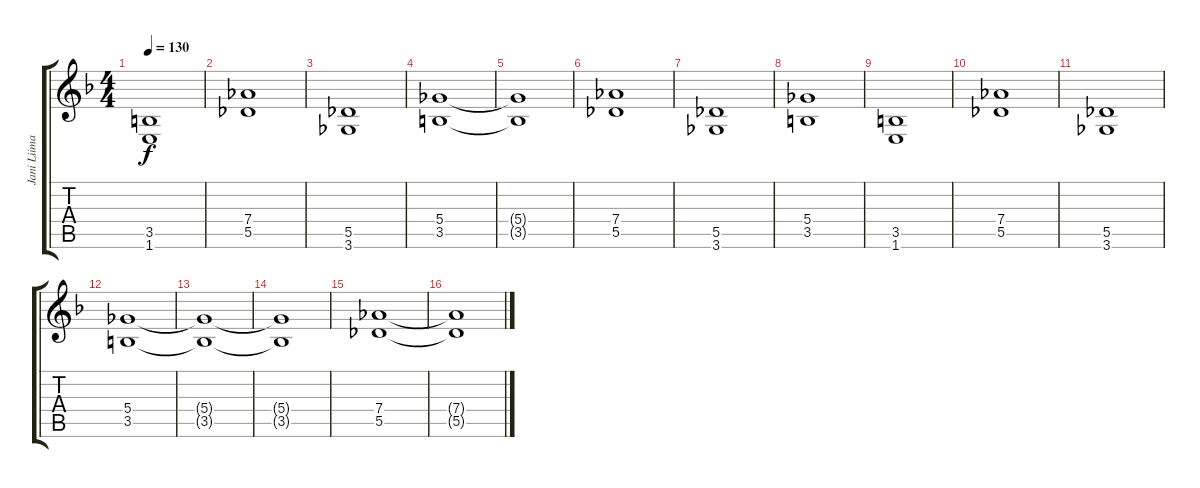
\track ("Jani Liimatainen 2" "Jani Liima") {instrument distortionguitar}
\staff {score tabs}
\tuning (Eb4 Bb3 Gb3 Db3 Ab2 Eb2) {hide}
\ts (4 4)
\tempo 130
\clef g2
\ks dminor
(3.5 1.6).1{dy f} |
(7.4 5.5).1 |
(5.5 3.6).1 |
(5.4 3.5).1 |
(5.4{t} 3.5{t}).1 |
(7.4 5.5).1 |
(5.5 3.6).1 |
(5.4 3.5).1 |
(3.5 1.6).1 |
(7.4 5.5).1 |
(5.5 3.6).1 |
(5.4 3.5).1 |
(5.4{t} 3.5{t}).1 |
(5.4{t} 3.5{t}).1 |
(7.4 5.5).1{volume 13} |
(7.4{t} 5.5{t}).1{volume 11}
